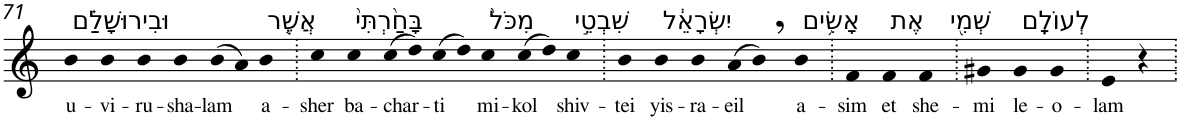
**kern	**text
*part1	*part1
*staff1	*staff1
*I"Piano	*
*I'Pno	*
!!LO:PB:g=z
*clefG2	*
*k[]	*
=71	=71
!LO:TX:a:t=וּבִירוּשָׁלִַ֗ם	!
!	!LO:LY:b
4b	u-
!	!LO:LY:b
4b	-vi-
!	!LO:LY:b
4b	-ru-
!	!LO:LY:b
4b	-sha-
!	!LO:LY:b
(>8b	-lam
8a)	.
!LO:TX:a:t=אֲשֶׁ֤ר	!
!	!LO:LY:b
4b	a-
=72.	=72.
!	!LO:LY:b
4cc	-sher
!LO:TX:a:t=בָּחַ֙רְתִּי֙	!
!	!LO:LY:b
4cc	ba-
!	!LO:LY:b
(>8cc	-char-
8dd)	.
!	!LO:LY:b
(>8cc	-ti
8dd)	.
!LO:TX:a:t=מִכֹּל֙	!
!	!LO:LY:b
4cc	mi-
!	!LO:LY:b
(>8cc	-kol
8dd)	.
!LO:TX:a:t=שִׁבְטֵ֣י	!
!	!LO:LY:b
4cc	shiv-
=73.	=73.
!	!LO:LY:b
4b	-tei
!LO:TX:a:t=יִשְׂרָאֵ֔ל	!
!	!LO:LY:b
4b	yis-
!	!LO:LY:b
4b	-ra-
!	!LO:LY:b
(>8a	-eil
8b,)	.
!LO:TX:a:t=אָשִׂ֥ים	!
!	!LO:LY:b
4b	a-
=74.	=74.
!	!LO:LY:b
4f	-sim
!LO:TX:a:t=אֶת	!
!	!LO:LY:b
4f	et
!LO:TX:a:t=שְׁמִ֖י	!
!	!LO:LY:b
4f	she-
=75.	=75.
!	!LO:LY:b
4g#X	-mi
!LO:TX:a:t=לְעוֹלָֽם	!
!	!LO:LY:b
4g#	le-
!	!LO:LY:b
4g#	-o-
=76.	=76.
!	!LO:LY:b
4e	-lam
4r	.
=.	=.
*-	*-
